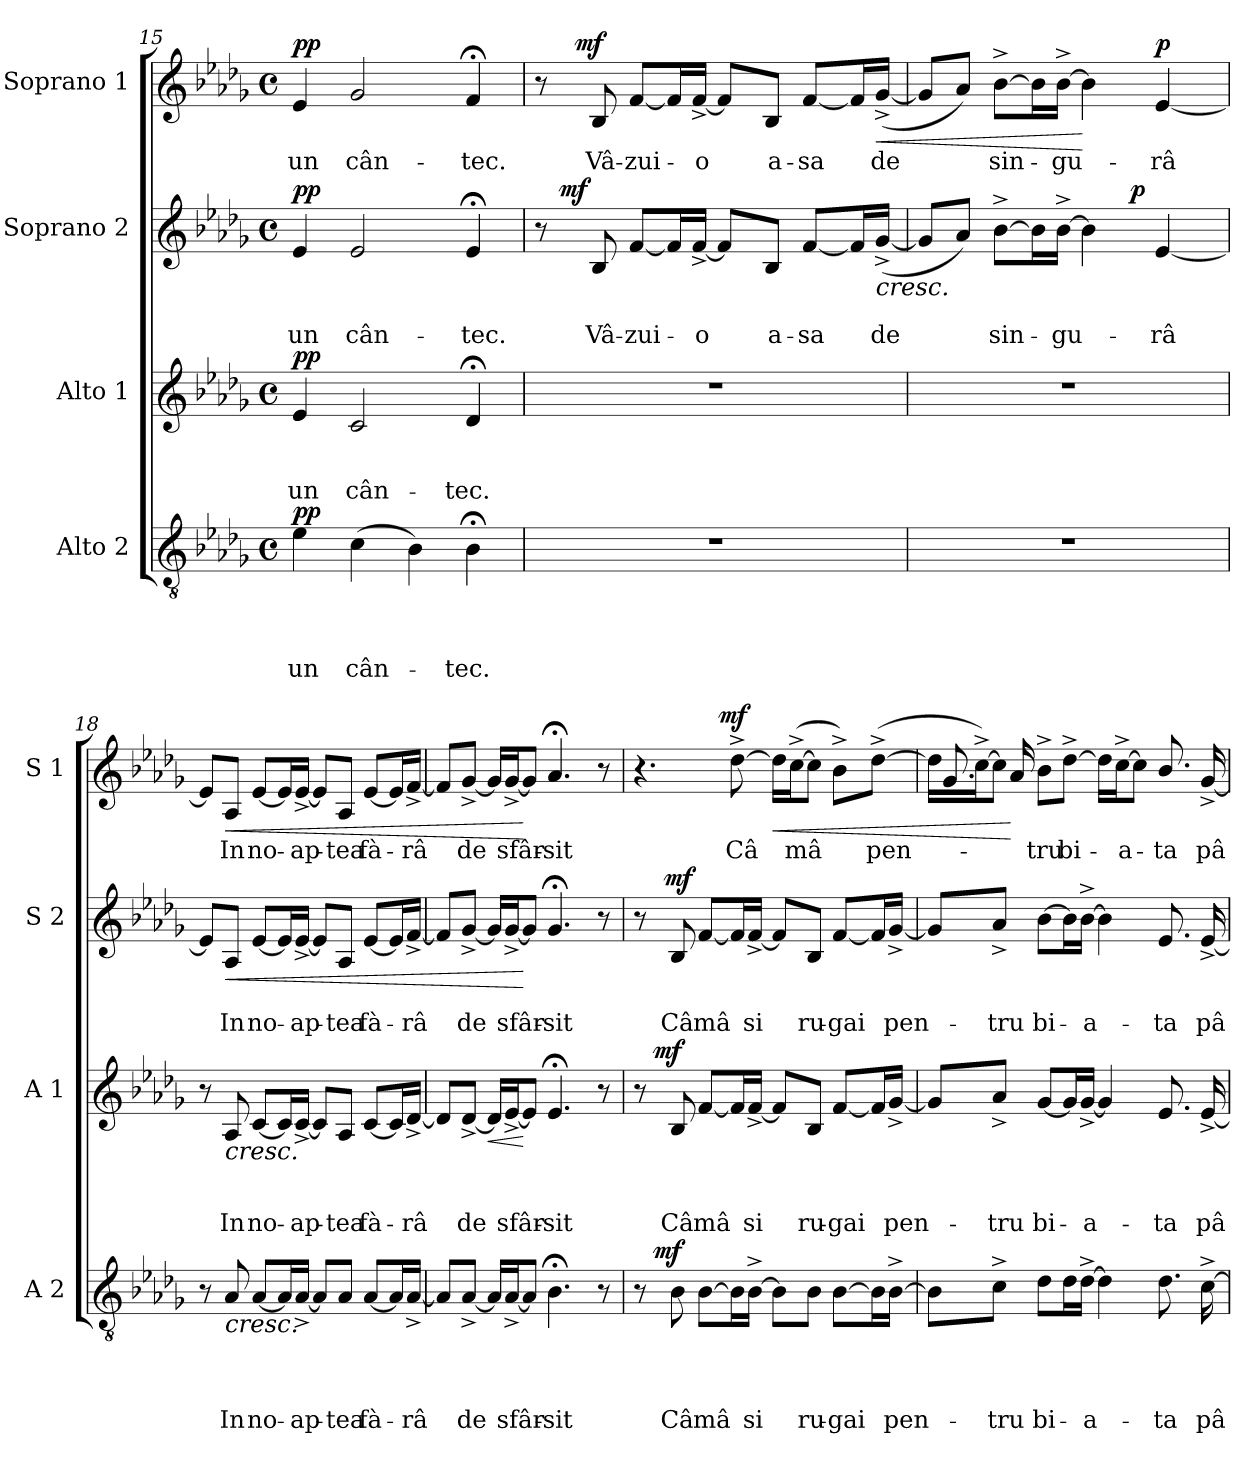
**kern	**text	**text	**text	**text	**dynam	**kern	**text	**text	**text	**dynam	**kern	**text	**text	**dynam	**kern	**text	**dynam
*part4	*part4	*part4	*part4	*part4	*part4	*part3	*part3	*part3	*part3	*part3	*part2	*part2	*part2	*part2	*part1	*part1	*part1
*staff4	*staff4	*staff4	*staff4	*staff4	*staff4	*staff3	*staff3	*staff3	*staff3	*staff3	*staff2	*staff2	*staff2	*staff2	*staff1	*staff1	*staff1
*I"Alto 2	*	*	*	*	*	*I"Alto 1	*	*	*	*	*I"Soprano 2	*	*	*	*I"Soprano 1	*	*
*I'A 2	*	*	*	*	*	*I'A 1	*	*	*	*	*I'S 2	*	*	*	*I'S 1	*	*
*clefGv2	*	*	*	*	*	*clefG2	*	*	*	*	*clefG2	*	*	*	*clefG2	*	*
*k[b-e-a-d-g-]	*	*	*	*	*	*k[b-e-a-d-g-]	*	*	*	*	*k[b-e-a-d-g-]	*	*	*	*k[b-e-a-d-g-]	*	*
*D-:	*	*	*	*	*	*D-:	*	*	*	*	*D-:	*	*	*	*D-:	*	*
*M4/4	*	*	*	*	*	*M4/4	*	*	*	*	*M4/4	*	*	*	*M4/4	*	*
*met(c)	*	*	*	*	*	*met(c)	*	*	*	*	*met(c)	*	*	*	*met(c)	*	*
=15	=15	=15	=15	=15	=15	=15	=15	=15	=15	=15	=15	=15	=15	=15	=15	=15	=15
!	!	!	!	!LO:LY:b	!LO:DY:a	!	!	!	!LO:LY:b	!LO:DY:a	!	!	!LO:LY:b	!LO:DY:a	!	!LO:LY:b	!LO:DY:a
4e-\	.	.	.	un	pp	4e-/	.	.	un	pp	4e-/	.	un	pp	4e-/	un	pp
!	!	!	!	!LO:LY:b	!	!	!	!	!LO:LY:b	!	!	!	!LO:LY:b	!	!	!LO:LY:b	!
(>4c\	.	.	.	cân-	.	2c/	.	.	cân-	.	2e-/	.	cân-	.	2g-/	cân-	.
4B-\)	.	.	.	.	.	.	.	.	.	.	.	.	.	.	.	.	.
!	!	!	!	!LO:LY:b	!	!	!	!	!LO:LY:b	!	!	!	!LO:LY:b	!	!	!LO:LY:b	!
4B-;<\	.	.	.	-tec.	.	4d-;/	.	.	-tec.	.	4e-;/	.	-tec.	.	4f;/	-tec.	.
!!LO:LB:g=z
=16	=16	=16	=16	=16	=16	=16	=16	=16	=16	=16	=16	=16	=16	=16	=16	=16	=16
*	*	*	*	*	*	*	*	*	*	*	*^	*	*	*	*^	*	*
1r	.	.	.	.	.	1r	.	.	.	.	8r	16ryy	.	.	.	8r	16.ryy	.	.
!	!	!	!	!	!	!	!	!	!	!	!	!	!	!	!LO:DY:a	!	!	!	!
.	.	.	.	.	.	.	.	.	.	.	.	2...ryy	.	.	mf	.	.	.	.
!	!	!	!	!	!	!	!	!	!	!	!	!	!	!	!	!	!	!	!LO:DY:a
.	.	.	.	.	.	.	.	.	.	.	.	.	.	.	.	.	2ryy	.	mf
!	!	!	!	!	!	!	!	!	!	!	!	!	!	!LO:LY:b	!	!	!	!LO:LY:b	!
.	.	.	.	.	.	.	.	.	.	.	8B-/	.	.	Vâ-	.	8B-/	.	Vâ-	.
!	!	!	!	!	!	!	!	!	!	!	!	!	!	!LO:LY:b:rj	!	!	!	!LO:LY:b:rj	!
.	.	.	.	.	.	.	.	.	.	.	[<8f/L	.	.	-zui-	.	[<8f/L	.	-zui-	.
.	.	.	.	.	.	.	.	.	.	.	16f/L]	.	.	.	.	16f/L]	.	.	.
!	!	!	!	!	!	!	!	!	!	!	!	!	!	!LO:LY:b	!	!	!	!LO:LY:b	!
.	.	.	.	.	.	.	.	.	.	.	[<16f^</JJ	.	.	-o	.	[<16f^</JJ	.	-o	.
.	.	.	.	.	.	.	.	.	.	.	8f/L]	.	.	.	.	8f/L]	.	.	.
.	.	.	.	.	.	.	.	.	.	.	.	.	.	.	.	.	4ryy	.	.
!	!	!	!	!	!	!	!	!	!	!	!	!	!	!LO:LY:b	!	!	!	!LO:LY:b	!
.	.	.	.	.	.	.	.	.	.	.	8B-/J	.	.	a-	.	8B-/J	.	a-	.
!	!	!	!	!	!	!	!	!	!	!	!	!	!	!LO:LY:b	!	!	!	!LO:LY:b	!
.	.	.	.	.	.	.	.	.	.	.	[<8f/L	.	.	-sa	.	[<8f/L	.	-sa	.
.	.	.	.	.	.	.	.	.	.	.	.	.	.	.	.	.	8ryy	.	.
.	.	.	.	.	.	.	.	.	.	.	16f/L]	.	.	.	.	16f/L]	.	.	.
!	!	!	!	!	!	!	!	!	!	!	!	!	!	!LO:LY:b	!LO:HP:b	!	!	!LO:LY:b	!LO:HP:b
.	.	.	.	.	.	.	.	.	.	.	(<[<16g-^</JJ	.	.	de	<	(<[<16g-^</JJ	.	de	<
.	.	.	.	.	.	.	.	.	.	.	.	.	.	.	.	.	32ryy	.	.
*	*	*	*	*	*	*	*	*	*	*	*	*	*	*	*	*v	*v	*	*
=17	=17	=17	=17	=17	=17	=17	=17	=17	=17	=17	=17	=17	=17	=17	=17	=17	=17	=17
1r	.	.	.	.	.	1r	.	.	.	.	8g-/L]	2ryy	.	.	.	8g-/L]	.	.
.	.	.	.	.	.	.	.	.	.	.	8a-/J)	.	.	.	.	8a-/J)	.	.
!	!	!	!	!	!	!	!	!	!	!	!	!	!	!LO:LY:b	!	!	!LO:LY:b	!
.	.	.	.	.	.	.	.	.	.	.	[>8b-^>\L	.	.	sin-	.	[>8b-^>\L	sin-	.
.	.	.	.	.	.	.	.	.	.	.	16b-\L]	.	.	.	.	16b-\L]	.	.
!	!	!	!	!	!	!	!	!	!	!	!	!	!	!LO:LY:b	!	!	!LO:LY:b	!
.	.	.	.	.	.	.	.	.	.	.	[>16b-^>\JJ	.	.	-gu-	.	[>16b-^>\JJ	-gu-	.
.	.	.	.	.	.	.	.	.	.	.	4b-\]	8.ryy	.	.	.	4b-\]	.	[
!	!	!	!	!	!	!	!	!	!	!	!	!	!	!	!LO:DY:a	!	!	!
.	.	.	.	.	.	.	.	.	.	.	.	4ryy	.	.	p	.	.	.
!	!	!	!	!	!	!	!	!	!	!	!	!	!	!LO:LY:b	!	!	!LO:LY:b	!LO:DY:a
.	.	.	.	.	.	.	.	.	.	.	[<4e-/	.	.	-râ	.	[<4e-/	-râ	p
.	.	.	.	.	.	.	.	.	.	.	.	16ryy	.	.	.	.	.	.
*	*	*	*	*	*	*	*	*	*	*	*v	*v	*	*	*	*	*	*
=18	=18	=18	=18	=18	=18	=18	=18	=18	=18	=18	=18	=18	=18	=18	=18	=18	=18
8r	.	.	.	.	.	8r	.	.	.	.	8e-/L]	.	.	.	8e-/L]	.	.
!	!	!	!	!LO:LY:b	!LO:HP:b	!	!	!	!LO:LY:b	!LO:HP:b	!	!	!LO:LY:b	!LO:HP:b	!	!LO:LY:b	!LO:HP:b
8A-/	.	.	.	In	<	8A-/	.	.	In	<	8A-/J	.	In	<	8A-/J	In	<
!	!	!	!	!LO:LY:b	!	!	!	!	!LO:LY:b	!	!	!	!LO:LY:b	!	!	!LO:LY:b	!
[<8A-/L	.	.	.	no-	.	[<8c/L	.	.	no-	.	[<8e-/L	.	no-	.	[<8e-/L	no-	.
16A-/L]	.	.	.	.	.	16c/L]	.	.	.	.	16e-/L]	.	.	.	16e-/L]	.	.
!	!	!	!	!LO:LY:b	!	!	!	!	!LO:LY:b	!	!	!	!LO:LY:b	!	!	!LO:LY:b	!
[<16A-^</JJ	.	.	.	-ap-	.	[<16c^</JJ	.	.	-ap-	.	[<16e-^</JJ	.	-ap-	.	[<16e-^</JJ	-ap-	.
8A-/L]	.	.	.	.	.	8c/L]	.	.	.	.	8e-/L]	.	.	.	8e-/L]	.	.
!	!	!	!	!LO:LY:b	!	!	!	!	!LO:LY:b	!	!	!	!LO:LY:b	!	!	!LO:LY:b	!
8A-/J	.	.	.	-tea	.	8A-/J	.	.	-tea	.	8A-/J	.	-tea	.	8A-/J	-tea	.
!	!	!	!	!LO:LY:b	!	!	!	!	!LO:LY:b	!	!	!	!LO:LY:b	!	!	!LO:LY:b	!
[<8A-/L	.	.	.	fà-	.	[<8c/L	.	.	fà-	.	[<8e-/L	.	fà-	.	[<8e-/L	fà-	.
16A-/L]	.	.	.	.	.	16c/L]	.	.	.	.	16e-/L]	.	.	.	16e-/L]	.	.
!	!	!	!	!LO:LY:b	!	!	!	!	!LO:LY:b	!	!	!	!LO:LY:b	!	!	!LO:LY:b	!
[<16A-^</JJ	.	.	.	-râ	.	[<16d-^</JJ	.	.	-râ	.	[<16f^</JJ	.	-râ	.	[<16f^</JJ	-râ	.
=19	=19	=19	=19	=19	=19	=19	=19	=19	=19	=19	=19	=19	=19	=19	=19	=19	=19
8A-/L]	.	.	.	.	.	8d-/L]	.	.	.	.	8f/L]	.	.	.	8f/L]	.	.
!	!	!	!	!LO:LY:b	!	!	!	!	!LO:LY:b	!	!	!	!LO:LY:b	!	!	!LO:LY:b	!
[<8A-^</J	.	.	.	de	.	[<8d-^</J	.	.	de	.	[<8g-^</J	.	de	.	[<8g-^</J	de	.
!	!	!	!	!	!	!	!	!	!	!LO:HP:b	!	!	!	!	!	!	!
16A-/LL]	.	.	.	.	.	16d-/LL]	.	.	.	<	16g-/LL]	.	.	.	16g-/LL]	.	.
!	!	!	!	!LO:LY:b	!	!	!	!	!LO:LY:b	!	!	!	!LO:LY:b	!	!	!LO:LY:b	!
[<16A-^</J	.	.	.	sfâr-	.	[<16e-^</J	.	.	sfâr-	.	[<16g-^</J	.	sfâr-	.	[<16g-^</J	sfâr-	.
8A-/J]	.	.	.	.	.	8e-/J]	.	.	.	[	8g-/J]	.	.	[	8g-/J]	.	[
!	!	!	!	!LO:LY:b	!	!	!	!	!LO:LY:b	!	!	!	!LO:LY:b	!	!	!LO:LY:b	!
4.B-;<\	.	.	.	-sit	.	4.e-;/	.	.	-sit	.	4.g-;/	.	-sit	.	4.a-;/	-sit	.
8r	.	.	.	.	.	8r	.	.	.	.	8r	.	.	.	8r	.	.
!!LO:LB:g=z
=20	=20	=20	=20	=20	=20	=20	=20	=20	=20	=20	=20	=20	=20	=20	=20	=20	=20
*^	*	*	*	*	*	*^	*	*	*	*	*^	*	*	*	*^	*	*
8r	12ryy	.	.	.	.	.	8r	12ryy	.	.	.	.	8r	12ryy	.	.	.	4.r	4ryy	.	.
!	!	!	!	!	!	!LO:DY:a	!	!	!	!	!	!LO:DY:a	!	!	!	!	!	!	!	!	!
.	3%2ryy	.	.	.	.	mf	.	3%2ryy	.	.	.	mf	.	48.ryy	.	.	.	.	.	.	.
!	!	!	!	!	!	!	!	!	!	!	!	!	!	!	!	!	!LO:DY:a	!	!	!	!
.	.	.	.	.	.	.	.	.	.	.	.	.	.	3%2ryy	.	.	mf	.	.	.	.
!	!	!	!	!	!LO:LY:b	!	!	!	!	!	!LO:LY:b	!	!	!	!	!LO:LY:b	!	!	!	!	!
8B-\	.	.	.	.	Câ	.	8B-/	.	.	.	Câ	.	8B-/	.	.	Câ	.	.	.	.	.
!	!	!	!	!	!LO:LY:b	!	!	!	!	!	!LO:LY:b	!	!	!	!	!LO:LY:b	!	!	!	!	!
[>8B-\L	.	.	.	.	mâ	.	[<8f/L	.	.	.	mâ	.	[<8f/L	.	.	mâ	.	.	16.ryy	.	.
!	!	!	!	!	!	!	!	!	!	!	!	!	!	!	!	!	!	!	!	!	!LO:DY:a
.	.	.	.	.	.	.	.	.	.	.	.	.	.	.	.	.	.	.	2ryy	.	mf
!	!	!	!	!	!	!	!	!	!	!	!	!	!	!	!	!	!	!	!	!LO:LY:b	!
16B-\L]	.	.	.	.	.	.	16f/L]	.	.	.	.	.	16f/L]	.	.	.	.	[>8dd-^>\	.	Câ	.
!	!	!	!	!	!LO:LY:b	!	!	!	!	!	!LO:LY:b	!	!	!	!	!LO:LY:b	!	!	!	!	!
[>16B-^>\JJ	.	.	.	.	si	.	[<16f^</JJ	.	.	.	si	.	[<16f^</JJ	.	.	si	.	.	.	.	.
!	!	!	!	!	!	!	!	!	!	!	!	!	!	!	!	!	!	!	!	!	!LO:HP:b
8B-\L]	.	.	.	.	.	.	8f/L]	.	.	.	.	.	8f/L]	.	.	.	.	16dd-\LL]	.	.	<
!	!	!	!	!	!	!	!	!	!	!	!	!	!	!	!	!	!	!	!	!LO:LY:b	!
.	.	.	.	.	.	.	.	.	.	.	.	.	.	.	.	.	.	(>[>16cc^>\J	.	mâ	.
!	!	!	!	!	!LO:LY:b	!	!	!	!	!	!LO:LY:b	!	!	!	!	!LO:LY:b	!	!	!	!	!
8B-\J	.	.	.	.	ru-	.	8B-/J	.	.	.	ru-	.	8B-/J	.	.	ru-	.	8cc\J]	.	.	.
!	!	!	!	!	!LO:LY:b	!	!	!	!	!	!LO:LY:b	!	!	!	!	!LO:LY:b	!	!	!	!	!
[>8B-\L	6.ryy	.	.	.	-gai	.	[<8f/L	6.ryy	.	.	-gai	.	[<8f/L	.	.	-gai	.	8b-^>\L)	.	.	.
.	.	.	.	.	.	.	.	.	.	.	.	.	.	6ryy	.	.	.	.	.	.	.
.	.	.	.	.	.	.	.	.	.	.	.	.	.	.	.	.	.	.	8ryy	.	.
!	!	!	!	!	!	!	!	!	!	!	!	!	!	!	!	!	!	!	!	!LO:LY:b	!
16B-\L]	.	.	.	.	.	.	16f/L]	.	.	.	.	.	16f/L]	.	.	.	.	(>[>8dd-^>\J	.	pen-	.
!	!	!	!	!	!LO:LY:b	!	!	!	!	!	!LO:LY:b	!	!	!	!	!LO:LY:b	!	!	!	!	!
[>16B-^>\JJ	.	.	.	.	pen-	.	[<16g-^</JJ	.	.	.	pen-	.	[<16g-^</JJ	.	.	pen-	.	.	.	.	.
.	.	.	.	.	.	.	.	.	.	.	.	.	.	24ryy	.	.	.	.	.	.	.
.	.	.	.	.	.	.	.	.	.	.	.	.	.	.	.	.	.	.	32ryy	.	.
.	.	.	.	.	.	.	.	.	.	.	.	.	.	96ryy	.	.	.	.	.	.	.
*v	*v	*	*	*	*	*	*	*	*	*	*	*	*v	*v	*	*	*	*	*	*	*
*	*	*	*	*	*	*v	*v	*	*	*	*	*	*	*	*	*	*	*	*
=21	=21	=21	=21	=21	=21	=21	=21	=21	=21	=21	=21	=21	=21	=21	=21	=21	=21	=21
*	*	*	*	*	*	*	*	*	*	*	*	*	*	*	*^	*^	*	*
8B-\L]	.	.	.	.	.	8g-/L]	.	.	.	.	8g-/L]	.	.	.	16dd-\LL]	2.ryy	8.g-/	8.ryy	.	.
.	.	.	.	.	.	.	.	.	.	.	.	.	.	.	[>16cc^<\J)	.	.	.	.	.
!	!	!	!	!LO:LY:b	!	!	!	!	!LO:LY:b	!	!	!	!LO:LY:b	!	!	!	!	!	!	!
8c^>\J	.	.	.	-tru	.	8a-^</J	.	.	-tru	.	8a-^</J	.	-tru	.	8cc\J]	.	.	.	.	.
.	.	.	.	.	.	.	.	.	.	.	.	.	.	.	.	.	2.ryy	16a-/	.	[
!	!	!	!	!LO:LY:b	!	!	!	!	!LO:LY:b	!	!	!	!LO:LY:b	!	!	!	!	!	!LO:LY:b	!
8d-\L	.	.	.	bi-	.	[<8g-/L	.	.	bi-	.	[>8b-\L	.	bi-	.	8b-^<\L	.	.	2.ryy	-tru	.
!	!	!	!	!	!	!	!	!	!	!	!	!	!	!	!	!	!	!	!LO:LY:b	!
16d-\L	.	.	.	.	.	16g-/L]	.	.	.	.	16b-\L]	.	.	.	[>8dd-^<\J	.	.	.	bi-	.
!	!	!	!	!LO:LY:b	!	!	!	!	!LO:LY:b	!	!	!	!LO:LY:b	!	!	!	!	!	!	!
[>16d-^>\JJ	.	.	.	-a-	.	[<16g-^</JJ	.	.	-a-	.	[>16b-^>\JJ	.	-a-	.	.	.	.	.	.	.
4d-\]	.	.	.	.	.	4g-/]	.	.	.	.	4b-\]	.	.	.	16dd-\LL]	.	.	.	.	.
!	!	!	!	!	!	!	!	!	!	!	!	!	!	!	!	!	!	!	!LO:LY:b	!
.	.	.	.	.	.	.	.	.	.	.	.	.	.	.	[>16cc^<\J	.	.	.	-a-	.
.	.	.	.	.	.	.	.	.	.	.	.	.	.	.	8cc\J]	.	.	.	.	.
!	!	!	!	!LO:LY:b	!	!	!	!	!LO:LY:b	!	!	!	!LO:LY:b	!	!	!	!	!	!LO:LY:b	!
8.d-\	.	.	.	-ta	.	8.e-/	.	.	-ta	.	8.e-/	.	-ta	.	16ryy	8.b-/	.	.	-ta	.
.	.	.	.	.	.	.	.	.	.	.	.	.	.	.	8.ryy	.	.	.	.	.
!	!	!	!	!LO:LY:b	!	!	!	!	!LO:LY:b	!	!	!	!LO:LY:b	!	!	!	!	!	!LO:LY:b	!
[>16c^>\	.	.	.	pâ-	[	[<16e-^</	.	.	pâ-	[	[<16e-^</	.	pâ-	[	.	16ryy	[<16g-^</	.	pâ-	.
*	*	*	*	*	*	*	*	*	*	*	*	*	*	*	*v	*v	*v	*v	*	*
=	=	=	=	=	=	=	=	=	=	=	=	=	=	=	=	=	=
*-	*-	*-	*-	*-	*-	*-	*-	*-	*-	*-	*-	*-	*-	*-	*-	*-	*-
